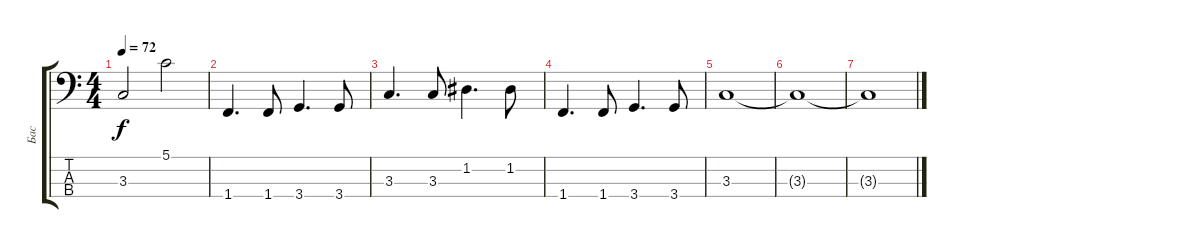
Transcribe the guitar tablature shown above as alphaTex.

\track ("Бас" "Бас") {instrument electricbassfinger}
\staff {score tabs}
\tuning (G2 D2 A1 E1) {hide}
\ts (4 4)
\tempo 72
\clef f4
\ks c
3.3.2{dy f} 5.1.2 |
1.4.4{d} 1.4.8 3.4.4{d} 3.4.8 |
3.3.4{d} 3.3.8 1.2.4{d} 1.2.8 |
1.4.4{d} 1.4.8 3.4.4{d} 3.4.8 |
3.3.1 |
3.3{t}.1 |
3.3{t}.1
